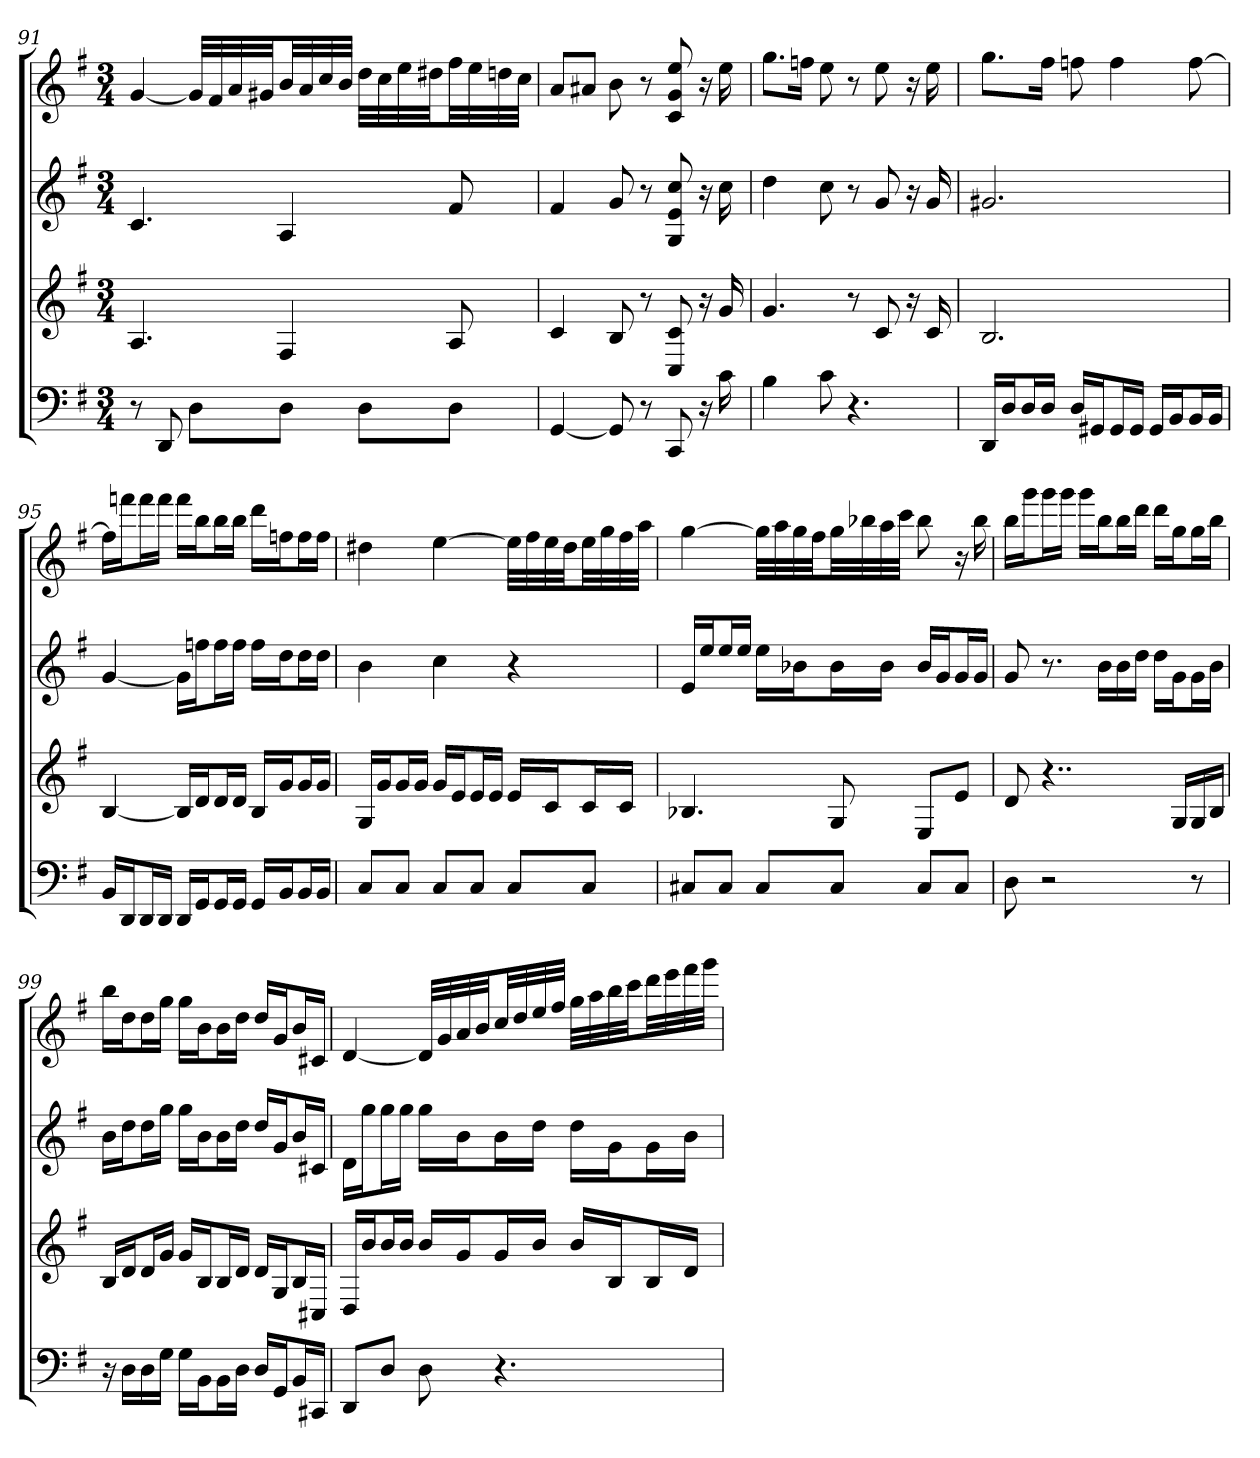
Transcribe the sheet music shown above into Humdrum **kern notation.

**kern	**kern	**kern	**kern
*part4	*part3	*part2	*part1
*staff4	*staff3	*staff2	*staff1
*k[f#]	*k[f#]	*k[f#]	*k[f#]
*G:	*G:	*G:	*G:
*M3/4	*M3/4	*M3/4	*M3/4
=91	=91	=91	=91
8r	4.A	4.c	[4g
8DD	.	.	.
8DL	.	.	32gLLL]
.	.	.	32f#
.	.	.	32a
.	.	.	32g#XJJ
8DJ	4F#	4A	32bLL
.	.	.	32a
.	.	.	32cc
.	.	.	32bJJJ
8DL	.	.	32ddLLL
.	.	.	32cc
.	.	.	32ee
.	.	.	32dd#XJJ
8DJ	8A	8f#	32ff#LL
.	.	.	32ee
.	.	.	32ddn
.	.	.	32ccJJJ
=92	=92	=92	=92
[4GG	4c	4f#	8aL
.	.	.	8a#XJ
8GG]	8B	8g	8b
8r	8r	8r	8r
8CC	8C 8c	8G 8e 8cc	8c 8g 8ee
16r	16r	16r	16r
16c	16g	16cc	16ee
=93	=93	=93	=93
4B	4.g	4dd	8.ggL
.	.	.	16ffnJk
8c	.	8cc	8ee
4.r	8r	8r	8r
.	8c	8g	8ee
.	16r	16r	16r
.	16c	16g	16ee
=94	=94	=94	=94
16DDLL	2.B	2.g#X	8.ggL
16DJ	.	.	.
16DL	.	.	.
16DJJ	.	.	16ff#Jk
16DLL	.	.	8ffn
16GG#XJ	.	.	.
16GG#L	.	.	4ff
16GG#JJ	.	.	.
16GG#LL	.	.	.
16BBJ	.	.	.
16BBL	.	.	[8ff
16BBJJ	.	.	.
=95	=95	=95	=95
16BBLL	[4B	[4g	16ffLL]
16DDJ	.	.	16fffnJ
16DDL	.	.	16fffL
16DDJJ	.	.	16fffJJ
16DDLL	16BLL]	16gLL]	16fffLL
16GGJ	16dJ	16ffnJ	16bbJ
16GGL	16dL	16ffL	16bbL
16GGJJ	16dJJ	16ffJJ	16bbJJ
16GGLL	16BLL	16ffLL	16dddLL
16BBJ	16gJ	16ddJ	16ffnJ
16BBL	16gL	16ddL	16ffL
16BBJJ	16gJJ	16ddJJ	16ffJJ
=96	=96	=96	=96
8CL	16GLL	4b	4dd#X
.	16gJ	.	.
8CJ	16gL	.	.
.	16gJJ	.	.
8CL	16gLL	4cc	[4ee
.	16eJ	.	.
8CJ	16eL	.	.
.	16eJJ	.	.
8CL	16eLL	4r	32eeLLL]
.	.	.	32ff#
.	16cJ	.	32ee
.	.	.	32dd#JJ
8CJ	16cL	.	32eeLL
.	.	.	32gg
.	16cJJ	.	32ff#
.	.	.	32aaJJJ
=97	=97	=97	=97
8C#XL	4.B-X	16eLL	[4gg
.	.	16eeJ	.
8C#J	.	16eeL	.
.	.	16eeJJ	.
8C#L	.	16eeLL	32ggLLL]
.	.	.	32aa
.	.	16b-XJ	32gg
.	.	.	32ff#JJ
8C#J	8G	16b-L	32ggLL
.	.	.	32bb-X
.	.	16b-JJ	32aa
.	.	.	32cccJJJ
8C#L	8EL	16b-LL	8bb-
.	.	16gJ	.
8C#J	8eJ	16gL	16r
.	.	16gJJ	16bb-
=98	=98	=98	=98
8D	8d	8g	16bbLL
.	.	.	16gggJ
2r	4..r	8.r	16gggL
.	.	.	16gggJJ
.	.	.	16gggLL
.	.	16bLL	16bbJ
.	.	16b	16bbL
.	.	16ddJJ	16dddJJ
.	.	16ddLL	16dddLL
.	16GLL	16gJ	16ggJ
8r	16G	16gL	16ggL
.	16BJJ	16bJJ	16bbJJ
=99	=99	=99	=99
16r	16BLL	16bLL	16bbLL
16DLL	16dJ	16ddJ	16ddJ
16D	16dL	16ddL	16ddL
16GJJ	16gJJ	16ggJJ	16ggJJ
16GLL	16gLL	16ggLL	16ggLL
16BBJ	16BJ	16bJ	16bJ
16BBL	16BL	16bL	16bL
16DJJ	16dJJ	16ddJJ	16ddJJ
16DLL	16dLL	16ddLL	16ddLL
16GGJ	16GJ	16gJ	16gJ
16BBL	16BL	16bL	16bL
16CC#XJJ	16C#XJJ	16c#XJJ	16c#XJJ
=100	=100	=100	=100
8DDL	16DLL	16dLL	[4d
.	16bJ	16ggJ	.
8DJ	16bL	16ggL	.
.	16bJJ	16ggJJ	.
8D	16bLL	16ggLL	32dLLL]
.	.	.	32g
.	16gJ	16bJ	32a
.	.	.	32bJJ
4.r	16gL	16bL	32ccLL
.	.	.	32dd
.	16bJJ	16ddJJ	32ee
.	.	.	32ff#JJJ
.	16bLL	16ddLL	32ggLLL
.	.	.	32aa
.	16BJ	16gJ	32bb
.	.	.	32cccJJ
.	16BL	16gL	32dddLL
.	.	.	32eee
.	16dJJ	16bJJ	32fff#
.	.	.	32gggJJJ
=	=	=	=
*-	*-	*-	*-
